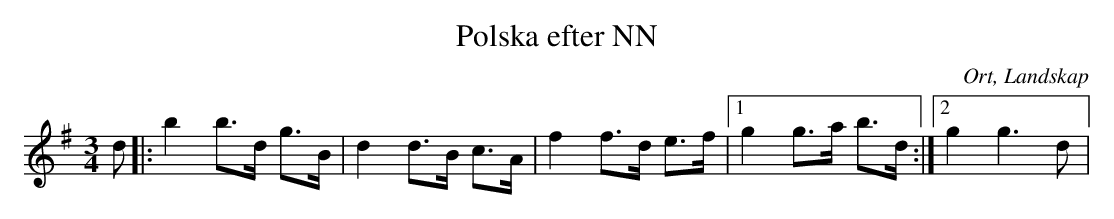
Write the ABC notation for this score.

X:1
T:Polska efter NN
O:Ort, Landskap
M:3/4
L:1/8
K:G
d|:b2 b>d g>B|d2 d>B c>A|f2 f>d e>f|1 g2 g>a b>d :|2 g2 g3d|
